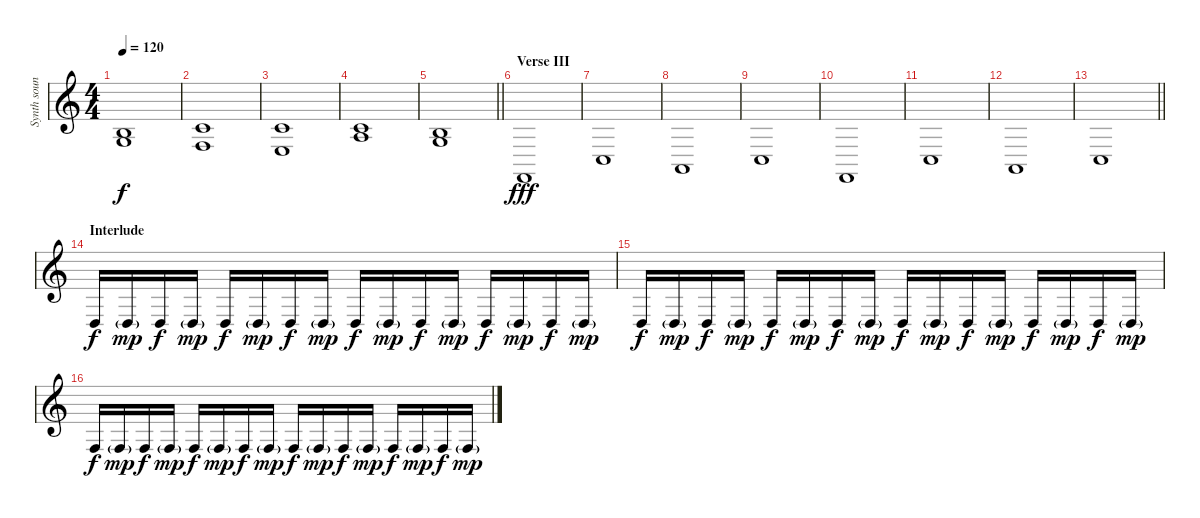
\track ("Synth sound" "Synth soun") {instrument lead2sawtooth}
\staff {score}
\tuning (E4 B3 G3 D3 A2 E2) {hide}
\ts (4 4)
\tempo 120
\clef g2
\ks c
(0.2 0.3).1{dy f} |
(1.2 3.4).1 |
(1.2 2.4).1 |
(1.2 2.3).1 |
\barLineRight lightlight
(0.2 0.3).1 |
\section ("" "Verse III")
1.6.1{dy fff instrument pad7halo} |
3.5.1 |
0.5.1 |
3.5.1 |
1.6.1 |
3.5.1 |
0.5.1 |
\barLineRight lightlight
3.5.1 |
\section ("" "Interlude")
5.5.16{dy f} 5.5{g}.16{dy mp} 5.5.16{dy f} 5.5{g}.16{dy mp} 5.5.16{dy f} 5.5{g}.16{dy mp} 5.5.16{dy f} 5.5{g}.16{dy mp} 5.5.16{dy f} 5.5{g}.16{dy mp} 5.5.16{dy f} 5.5{g}.16{dy mp} 5.5.16{dy f} 5.5{g}.16{dy mp} 5.5.16{dy f} 5.5{g}.16{dy mp} |
5.5.16{dy f} 5.5{g}.16{dy mp} 5.5.16{dy f} 5.5{g}.16{dy mp} 5.5.16{dy f} 5.5{g}.16{dy mp} 5.5.16{dy f} 5.5{g}.16{dy mp} 5.5.16{dy f} 5.5{g}.16{dy mp} 5.5.16{dy f} 5.5{g}.16{dy mp} 5.5.16{dy f} 5.5{g}.16{dy mp} 5.5.16{dy f} 5.5{g}.16{dy mp} |
8.5.16{dy f} 8.5{g}.16{dy mp} 8.5.16{dy f} 8.5{g}.16{dy mp} 8.5.16{dy f} 8.5{g}.16{dy mp} 8.5.16{dy f} 8.5{g}.16{dy mp} 8.5.16{dy f} 8.5{g}.16{dy mp} 8.5.16{dy f} 8.5{g}.16{dy mp} 8.5.16{dy f} 8.5{g}.16{dy mp} 8.5.16{dy f} 8.5{g}.16{dy mp}
